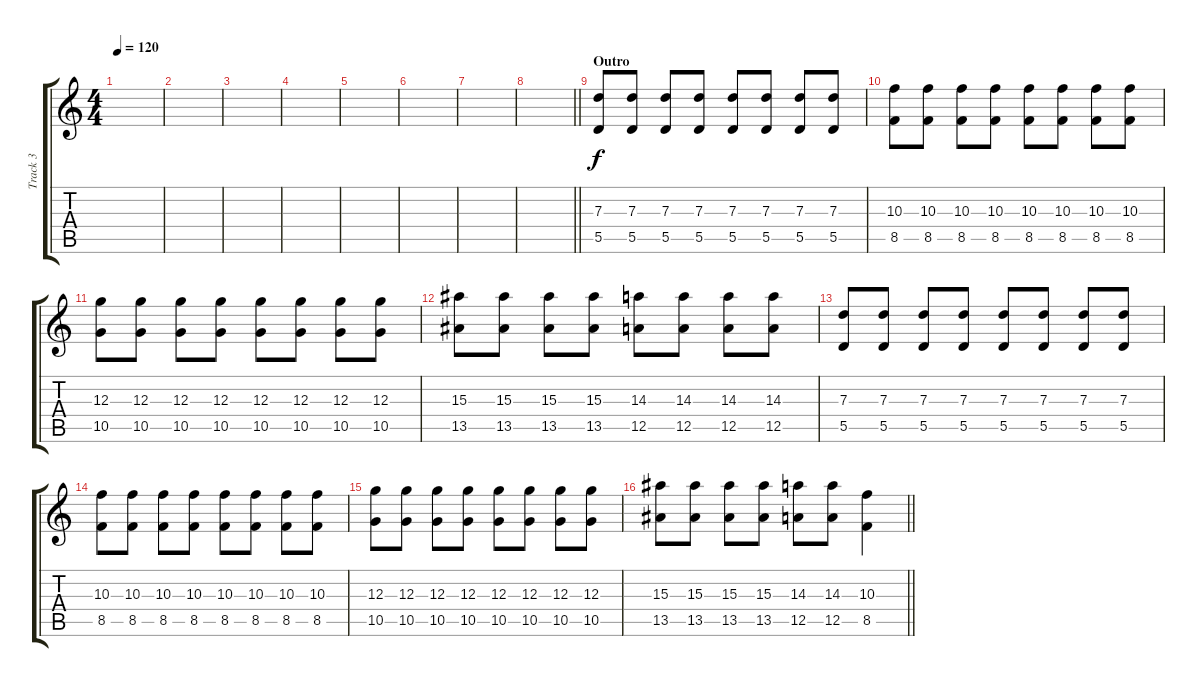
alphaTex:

\track ("Track 3" "Track 3") {instrument overdrivenguitar}
\staff {score tabs}
\tuning (E4 B3 G3 D3 A2 D2) {hide}
\ts (4 4)
\tempo 120
\clef g2
\ks c
|
|
|
|
|
|
|
\barLineRight lightlight
|
\section ("" "Outro")
(7.3 5.5).8 (7.3 5.5).8 (7.3 5.5).8 (7.3 5.5).8 (7.3 5.5).8 (7.3 5.5).8 (7.3 5.5).8 (7.3 5.5).8 |
(10.3 8.5).8 (10.3 8.5).8 (10.3 8.5).8 (10.3 8.5).8 (10.3 8.5).8 (10.3 8.5).8 (10.3 8.5).8 (10.3 8.5).8 |
(12.3 10.5).8 (12.3 10.5).8 (12.3 10.5).8 (12.3 10.5).8 (12.3 10.5).8 (12.3 10.5).8 (12.3 10.5).8 (12.3 10.5).8 |
(15.3 13.5).8 (15.3 13.5).8 (15.3 13.5).8 (15.3 13.5).8 (14.3 12.5).8 (14.3 12.5).8 (14.3 12.5).8 (14.3 12.5).8 |
(7.3 5.5).8 (7.3 5.5).8 (7.3 5.5).8 (7.3 5.5).8 (7.3 5.5).8 (7.3 5.5).8 (7.3 5.5).8 (7.3 5.5).8 |
(10.3 8.5).8 (10.3 8.5).8 (10.3 8.5).8 (10.3 8.5).8 (10.3 8.5).8 (10.3 8.5).8 (10.3 8.5).8 (10.3 8.5).8 |
(12.3 10.5).8 (12.3 10.5).8 (12.3 10.5).8 (12.3 10.5).8 (12.3 10.5).8 (12.3 10.5).8 (12.3 10.5).8 (12.3 10.5).8 |
\barLineRight lightlight
(15.3 13.5).8 (15.3 13.5).8 (15.3 13.5).8 (15.3 13.5).8 (14.3 12.5).8 (14.3 12.5).8 (10.3 8.5).4
